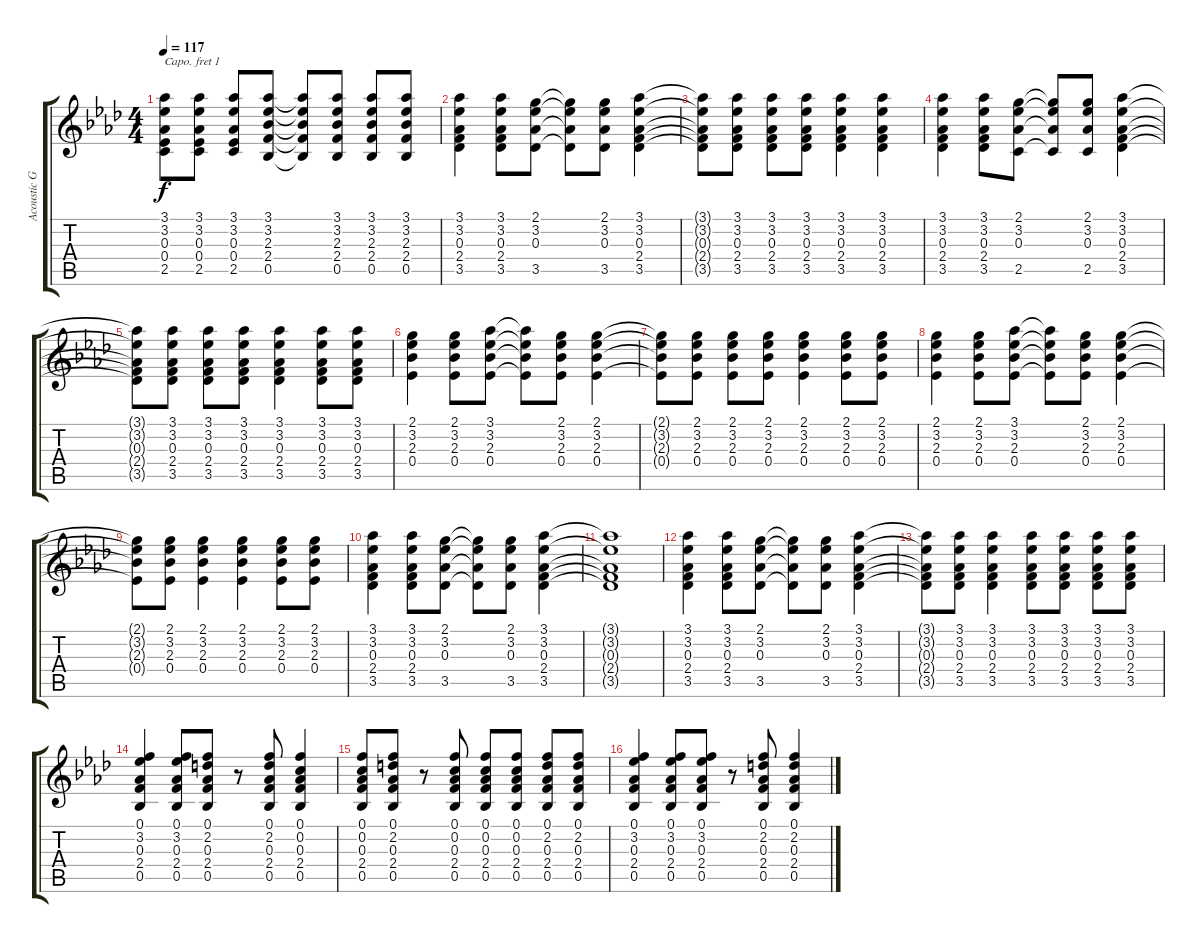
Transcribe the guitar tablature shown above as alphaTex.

\track ("Acoustic Guitar 1" "Acoustic G") {instrument acousticguitarsteel}
\staff {score tabs}
\capo 1
\tuning (E4 B3 G3 D3 A2 E2) {hide}
\ts (4 4)
\tempo 117
\clef g2
\ks ab
(3.1 3.2 0.3 0.4 2.5).8{dy f} (3.1 3.2 0.3 0.4 2.5).8 (3.1 3.2 0.3 0.4 2.5).8 (3.1 3.2 2.3 2.4 0.5).8 (3.1{t} 3.2{t} 2.3{t} 2.4{t} 0.5{t}).8 (3.1 3.2 2.3 2.4 0.5).8 (3.1 3.2 2.3 2.4 0.5).8 (3.1 3.2 2.3 2.4 0.5).8 |
(3.1 3.2 0.3 2.4 3.5).4 (3.1 3.2 0.3 2.4 3.5).8 (2.1 3.2 0.3 3.5).8 (2.1{t} 3.2{t} 0.3{t} 3.5{t}).8 (2.1 3.2 0.3 3.5).8 (3.1 3.2 0.3 2.4 3.5).4 |
(3.1{t} 3.2{t} 0.3{t} 2.4{t} 3.5{t}).8 (3.1 3.2 0.3 2.4 3.5).8 (3.1 3.2 0.3 2.4 3.5).8 (3.1 3.2 0.3 2.4 3.5).8 (3.1 3.2 0.3 2.4 3.5).4 (3.1 3.2 0.3 2.4 3.5).4 |
(3.1 3.2 0.3 2.4 3.5).4 (3.1 3.2 0.3 2.4 3.5).8 (2.1 3.2 0.3 2.5).8 (2.1{t} 3.2{t} 0.3{t} 2.5{t}).8 (2.1 3.2 0.3 2.5).8 (3.1 3.2 0.3 2.4 3.5).4 |
(3.1{t} 3.2{t} 0.3{t} 2.4{t} 3.5{t}).8 (3.1 3.2 0.3 2.4 3.5).8 (3.1 3.2 0.3 2.4 3.5).8 (3.1 3.2 0.3 2.4 3.5).8 (3.1 3.2 0.3 2.4 3.5).4 (3.1 3.2 0.3 2.4 3.5).8 (3.1 3.2 0.3 2.4 3.5).8 |
(2.1 3.2 2.3 0.4).4 (2.1 3.2 2.3 0.4).8 (3.1 3.2 2.3 0.4).8 (3.1{t} 3.2{t} 2.3{t} 0.4{t}).8 (2.1 3.2 2.3 0.4).8 (2.1 3.2 2.3 0.4).4 |
(2.1{t} 3.2{t} 2.3{t} 0.4{t}).8 (2.1 3.2 2.3 0.4).8 (2.1 3.2 2.3 0.4).8 (2.1 3.2 2.3 0.4).8 (2.1 3.2 2.3 0.4).4 (2.1 3.2 2.3 0.4).8 (2.1 3.2 2.3 0.4).8 |
(2.1 3.2 2.3 0.4).4 (2.1 3.2 2.3 0.4).8 (3.1 3.2 2.3 0.4).8 (3.1{t} 3.2{t} 2.3{t} 0.4{t}).8 (2.1 3.2 2.3 0.4).8 (2.1 3.2 2.3 0.4).4 |
(2.1{t} 3.2{t} 2.3{t} 0.4{t}).8 (2.1 3.2 2.3 0.4).8 (2.1 3.2 2.3 0.4).4 (2.1 3.2 2.3 0.4).4 (2.1 3.2 2.3 0.4).8 (2.1 3.2 2.3 0.4).8 |
(3.1 3.2 0.3 2.4 3.5).4 (3.1 3.2 0.3 2.4 3.5).8 (2.1 3.2 0.3 3.5).8 (2.1{t} 3.2{t} 0.3{t} 3.5{t}).8 (2.1 3.2 0.3 3.5).8 (3.1 3.2 0.3 2.4 3.5).4 |
(3.1{t} 3.2{t} 0.3{t} 2.4{t} 3.5{t}).1 |
(3.1 3.2 0.3 2.4 3.5).4 (3.1 3.2 0.3 2.4 3.5).8 (2.1 3.2 0.3 3.5).8 (2.1{t} 3.2{t} 0.3{t} 3.5{t}).8 (2.1 3.2 0.3 3.5).8 (3.1 3.2 0.3 2.4 3.5).4 |
(3.1{t} 3.2{t} 0.3{t} 2.4{t} 3.5{t}).8 (3.1 3.2 0.3 2.4 3.5).8 (3.1 3.2 0.3 2.4 3.5).4 (3.1 3.2 0.3 2.4 3.5).8 (3.1 3.2 0.3 2.4 3.5).8 (3.1 3.2 0.3 2.4 3.5).8 (3.1 3.2 0.3 2.4 3.5).8 |
(0.1 3.2 0.3 2.4 0.5).4 (0.1 3.2 0.3 2.4 0.5).8 (0.1 2.2 0.3 2.4 0.5).8 r.8 (0.1 2.2 0.3 2.4 0.5).8 (0.1 0.2 0.3 2.4 0.5).4 |
(0.1 0.2 0.3 2.4 0.5).8 (0.1 2.2 0.3 2.4 0.5).8 r.8 (0.1 0.2 0.3 2.4 0.5).8 (0.1 0.2 0.3 2.4 0.5).8 (0.1 0.2 0.3 2.4 0.5).8 (0.1 2.2 0.3 2.4 0.5).8 (0.1 2.2 0.3 2.4 0.5).8 |
(0.1 3.2 0.3 2.4 0.5).4 (0.1 3.2 0.3 2.4 0.5).8 (0.1 3.2 0.3 2.4 0.5).8 r.8 (0.1 2.2 0.3 2.4 0.5).8 (0.1 2.2 0.3 2.4 0.5).4
